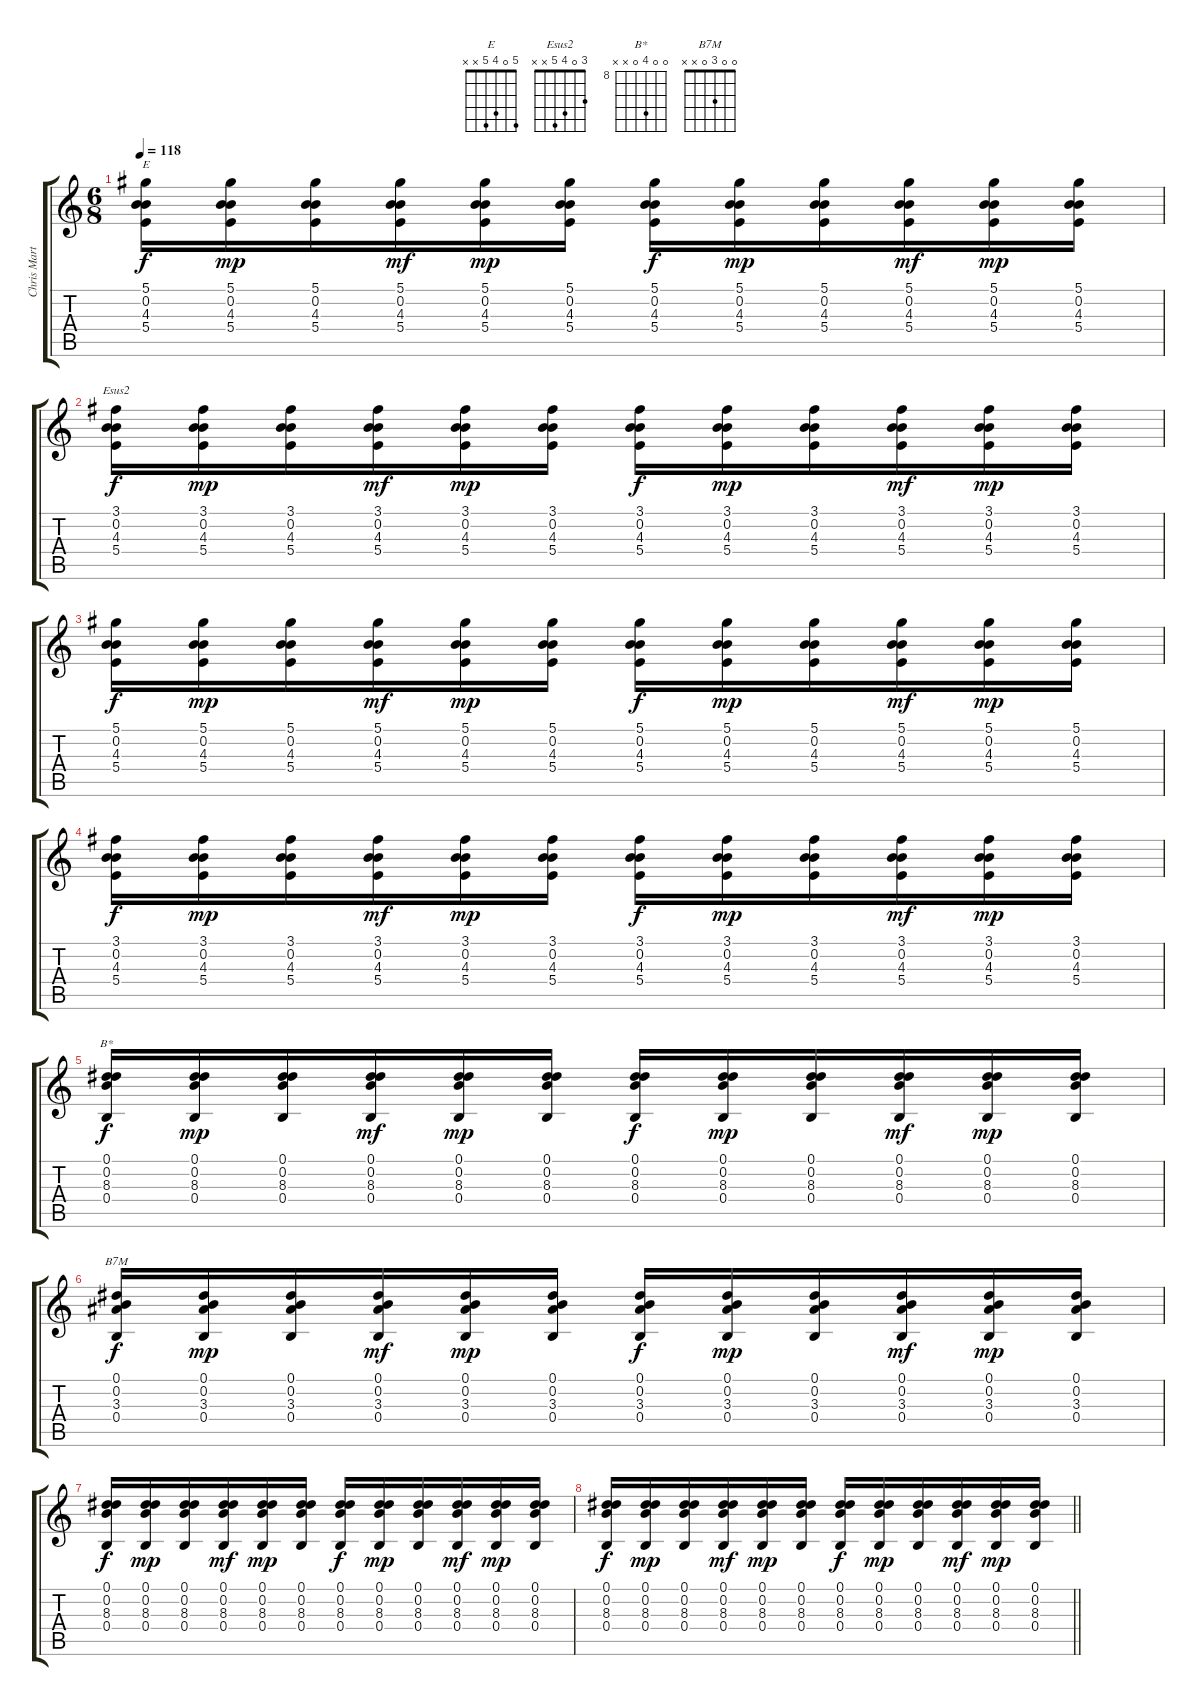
\track ("Chris Martin (violão folk)" "Chris Mart") {instrument acousticguitarsteel}
\staff {score tabs}
\tuning (Eb4 B3 G3 B2 A2 E2) {hide}
\chord ("E" 5 0 4 5 x x)
\chord ("Esus2" 3 0 4 5 x x)
\chord ("B*" 0 0 11 0 x x) {firstfret 8}
\chord ("B7M" 0 0 3 0 x x)
\ts (6 8)
\tempo 118
\clef g2
\ks c
(5.1 0.2 4.3 5.4).16{ch "E" dy f} (5.1 0.2 4.3 5.4).16{dy mp} (5.1 0.2 4.3 5.4).16 (5.1 0.2 4.3 5.4).16{dy mf} (5.1 0.2 4.3 5.4).16{dy mp} (5.1 0.2 4.3 5.4).16 (5.1 0.2 4.3 5.4).16{dy f} (5.1 0.2 4.3 5.4).16{dy mp} (5.1 0.2 4.3 5.4).16 (5.1 0.2 4.3 5.4).16{dy mf} (5.1 0.2 4.3 5.4).16{dy mp} (5.1 0.2 4.3 5.4).16 |
(3.1 0.2 4.3 5.4).16{ch "Esus2" dy f} (3.1 0.2 4.3 5.4).16{dy mp} (3.1 0.2 4.3 5.4).16 (3.1 0.2 4.3 5.4).16{dy mf} (3.1 0.2 4.3 5.4).16{dy mp} (3.1 0.2 4.3 5.4).16 (3.1 0.2 4.3 5.4).16{dy f} (3.1 0.2 4.3 5.4).16{dy mp} (3.1 0.2 4.3 5.4).16 (3.1 0.2 4.3 5.4).16{dy mf} (3.1 0.2 4.3 5.4).16{dy mp} (3.1 0.2 4.3 5.4).16 |
(5.1 0.2 4.3 5.4).16{dy f} (5.1 0.2 4.3 5.4).16{dy mp} (5.1 0.2 4.3 5.4).16 (5.1 0.2 4.3 5.4).16{dy mf} (5.1 0.2 4.3 5.4).16{dy mp} (5.1 0.2 4.3 5.4).16 (5.1 0.2 4.3 5.4).16{dy f} (5.1 0.2 4.3 5.4).16{dy mp} (5.1 0.2 4.3 5.4).16 (5.1 0.2 4.3 5.4).16{dy mf} (5.1 0.2 4.3 5.4).16{dy mp} (5.1 0.2 4.3 5.4).16 |
(3.1 0.2 4.3 5.4).16{dy f} (3.1 0.2 4.3 5.4).16{dy mp} (3.1 0.2 4.3 5.4).16 (3.1 0.2 4.3 5.4).16{dy mf} (3.1 0.2 4.3 5.4).16{dy mp} (3.1 0.2 4.3 5.4).16 (3.1 0.2 4.3 5.4).16{dy f} (3.1 0.2 4.3 5.4).16{dy mp} (3.1 0.2 4.3 5.4).16 (3.1 0.2 4.3 5.4).16{dy mf} (3.1 0.2 4.3 5.4).16{dy mp} (3.1 0.2 4.3 5.4).16 |
(0.1 0.2 8.3 0.4).16{ch "B*" dy f} (0.1 0.2 8.3 0.4).16{dy mp} (0.1 0.2 8.3 0.4).16 (0.1 0.2 8.3 0.4).16{dy mf} (0.1 0.2 8.3 0.4).16{dy mp} (0.1 0.2 8.3 0.4).16 (0.1 0.2 8.3 0.4).16{dy f} (0.1 0.2 8.3 0.4).16{dy mp} (0.1 0.2 8.3 0.4).16 (0.1 0.2 8.3 0.4).16{dy mf} (0.1 0.2 8.3 0.4).16{dy mp} (0.1 0.2 8.3 0.4).16 |
(0.1 0.2 3.3 0.4).16{ch "B7M" dy f} (0.1 0.2 3.3 0.4).16{dy mp} (0.1 0.2 3.3 0.4).16 (0.1 0.2 3.3 0.4).16{dy mf} (0.1 0.2 3.3 0.4).16{dy mp} (0.1 0.2 3.3 0.4).16 (0.1 0.2 3.3 0.4).16{dy f} (0.1 0.2 3.3 0.4).16{dy mp} (0.1 0.2 3.3 0.4).16 (0.1 0.2 3.3 0.4).16{dy mf} (0.1 0.2 3.3 0.4).16{dy mp} (0.1 0.2 3.3 0.4).16 |
(0.1 0.2 8.3 0.4).16{dy f} (0.1 0.2 8.3 0.4).16{dy mp} (0.1 0.2 8.3 0.4).16 (0.1 0.2 8.3 0.4).16{dy mf} (0.1 0.2 8.3 0.4).16{dy mp} (0.1 0.2 8.3 0.4).16 (0.1 0.2 8.3 0.4).16{dy f} (0.1 0.2 8.3 0.4).16{dy mp} (0.1 0.2 8.3 0.4).16 (0.1 0.2 8.3 0.4).16{dy mf} (0.1 0.2 8.3 0.4).16{dy mp} (0.1 0.2 8.3 0.4).16 |
\barLineRight lightlight
(0.1 0.2 8.3 0.4).16{dy f} (0.1 0.2 8.3 0.4).16{dy mp} (0.1 0.2 8.3 0.4).16 (0.1 0.2 8.3 0.4).16{dy mf} (0.1 0.2 8.3 0.4).16{dy mp} (0.1 0.2 8.3 0.4).16 (0.1 0.2 8.3 0.4).16{dy f} (0.1 0.2 8.3 0.4).16{dy mp} (0.1 0.2 8.3 0.4).16 (0.1 0.2 8.3 0.4).16{dy mf} (0.1 0.2 8.3 0.4).16{dy mp} (0.1 0.2 8.3 0.4).16
